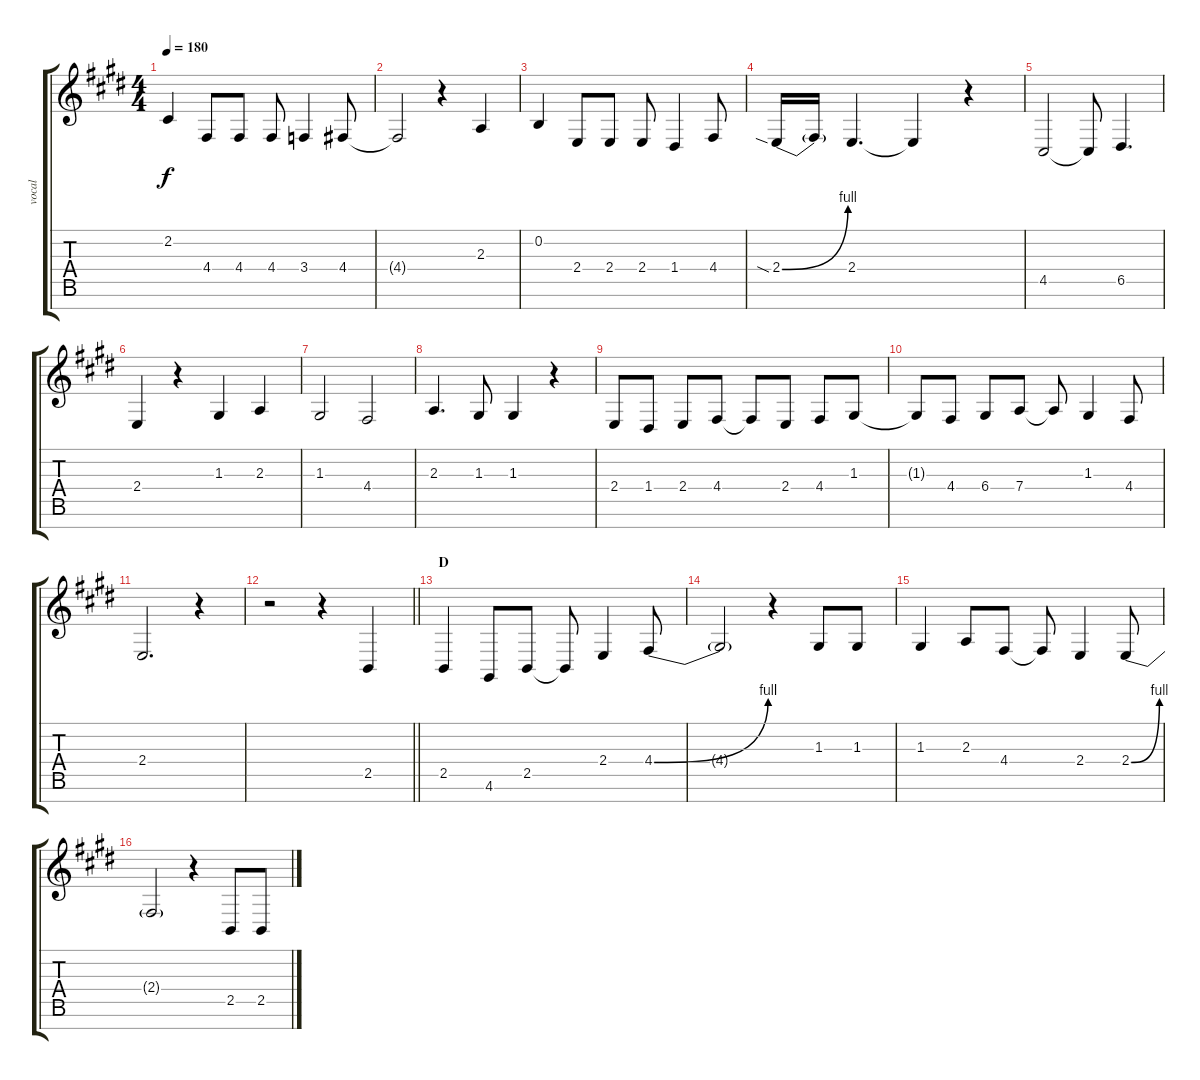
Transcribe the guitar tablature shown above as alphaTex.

\track ("vocal" "vocal") {instrument lead6voice}
\staff {score tabs}
\tuning (E4 B3 G3 D3 A2 E2 B1) {hide}
\ts (4 4)
\tempo 180
\clef g2
\ks e
2.2.4{dy f} 4.4.8 4.4.8 4.4.8 3.4.4 4.4.8 |
4.4{t}.2 r.4 2.3.4 |
0.2.4 2.4.8 2.4.8 2.4.8 1.4.4 4.4.8 |
2.4{be (bend 0 0 60 4) sia}.16 2.4{t}.16 2.4.4{d} 2.4{t}.4 r.4 |
4.5.2 4.5{t}.8 6.5.4{d} |
2.4.4 r.4 1.3.4 2.3.4 |
1.3.2 4.4.2 |
2.3.4{d} 1.3.8 1.3.4 r.4 |
2.4.8 1.4.8 2.4.8 4.4.8 4.4{t}.8 2.4.8 4.4.8 1.3.8 |
1.3{t}.8 4.4.8 6.4.8 7.4.8 7.4{t}.8 1.3.4 4.4.8 |
2.4.2{d} r.4 |
\barLineRight lightlight
r.2 r.4 2.5.4 |
\section ("" "D")
2.5.4 4.6.8 2.5.8 2.5{t}.8 2.4.4 4.4{be (bend 0 0 60 4)}.8 |
4.4{t}.2 r.4 1.3.8 1.3.8 |
1.3.4 2.3.8 4.4.8 4.4{t}.8 2.4.4 2.4{be (bend 0 0 60 4)}.8 |
2.4{t}.2 r.4 2.5.8 2.5.8
